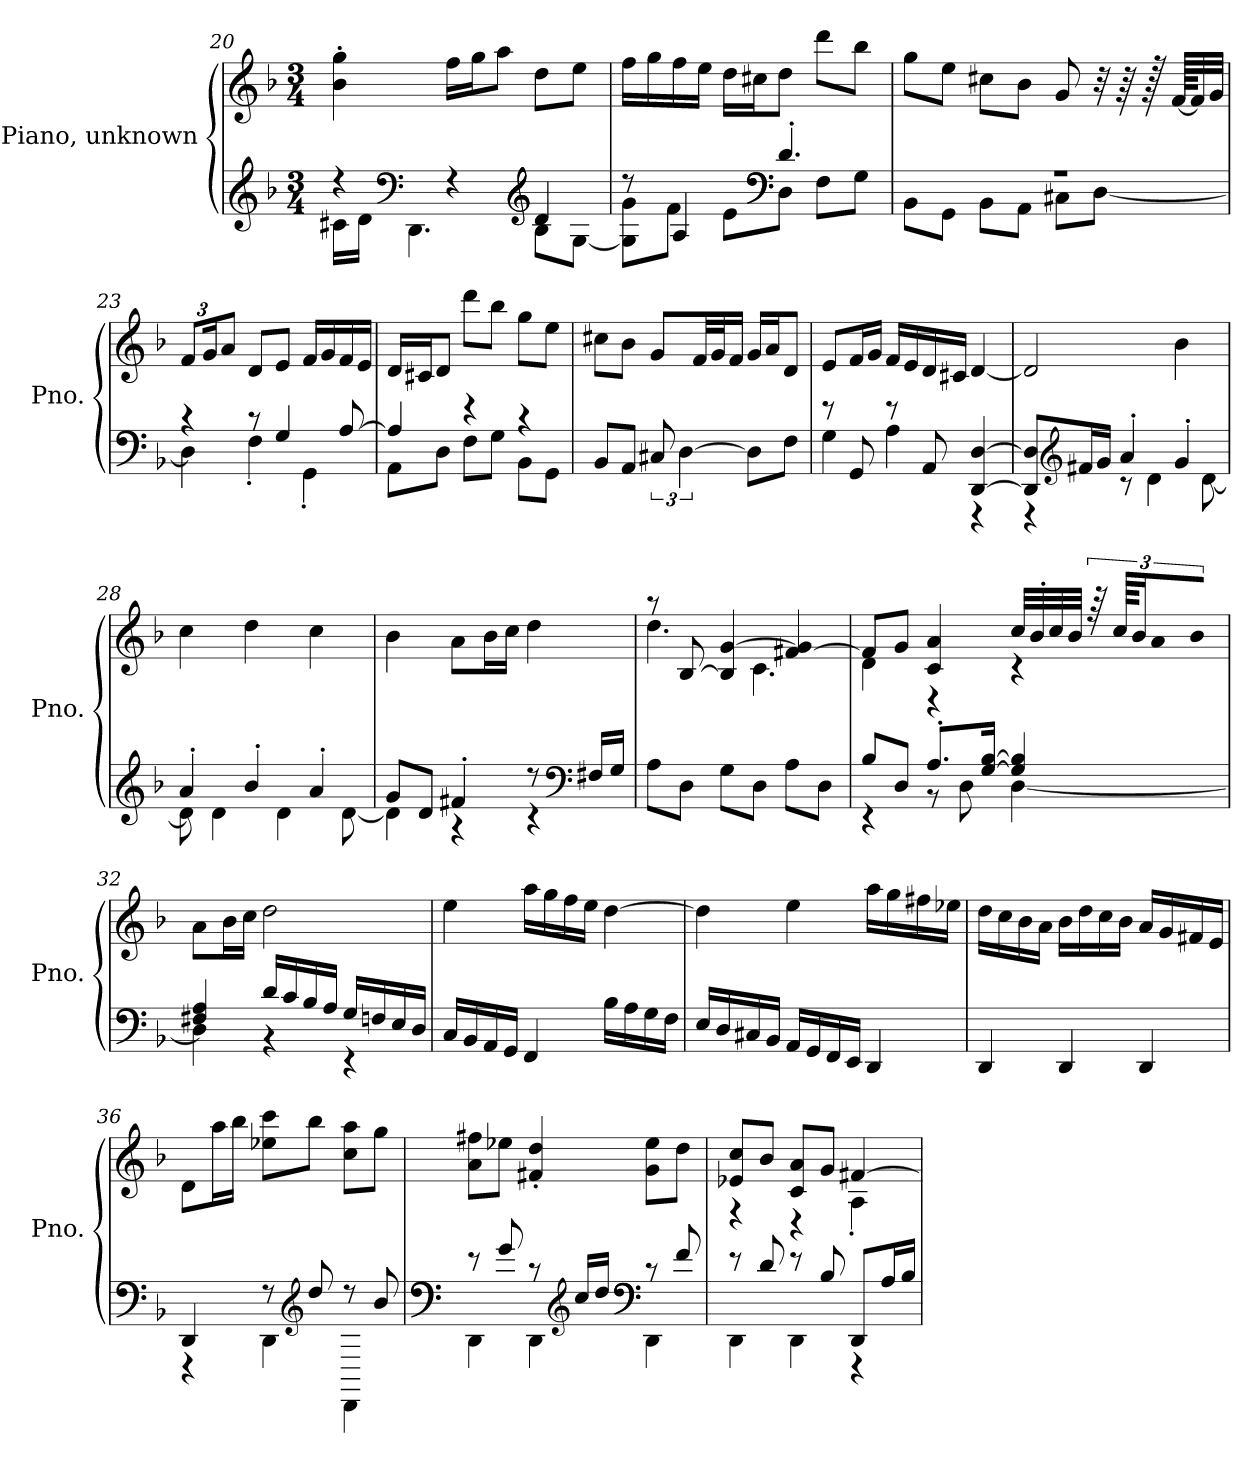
**kern	**kern
*part1	*part1
*staff2	*staff1
*I"Piano, unknown	*
*I'Pno.	*
!!LO:PB:g=z
*clefG2	*clefG2
*k[b-]	*k[b-]
*M3/4	*M3/4
=20	=20
*^	*
4r	16c#X\LL	4b-\' 4gg\'
.	16d\JJ	.
*clefF4	*	*
.	4.DD\	.
4r	.	16ff\LL
.	.	16gg\J
.	.	8aa\J
*clefG2	*	*
4d/	8B-\L	8dd\L
.	[8G\J	8ee\J
=21	=21	=21
8r	8G\] 8g\L	16ff\LL
.	.	16gg\
4A/	8f\J	16ff\
.	.	16ee\JJ
.	8e\L	16dd\LL
.	.	16cc#X\J
*clefF4	*	*
4.d'/	8D\J	8dd\J
.	8F\L	8ddd\L
.	8G\J	8bb-\J
=22	=22	=22
2.r	8BB-\L	8gg\L
.	8GG\J	8ee\J
.	8BB-\L	8cc#X\L
.	8AA\J	8b-\J
.	8C#X\L	8g/
.	[8D\J	32r
.	.	64r
.	.	128r
.	.	[128f/KKLLL
.	.	32f/]
.	.	32g/JJJ
!!LO:LB:g=z
=23	=23	=23
*	*	*Xbrackettup
4r	4D\]	12f/L
.	.	24g/K
.	.	8a/J
8r	4F'\	8d/L
4G/	.	8e/J
.	4GG'\	16f/LL
.	.	16g/
[8A/	.	16f/
.	.	16e/JJ
=24	=24	=24
4A/]	8AA\L	16d/LL
.	.	16c#X/J
.	8D\J	8d/J
4r	8F\L	8ddd\L
.	8G\J	8bb-\J
4r	8BB-\L	8gg\L
.	8GG\J	8ee\J
*v	*v	*
=25	=25
8BB-/L	8cc#X\L
8AA/J	8b-\J
12C#X/	8g/L
[6D\	.
.	32f/LL
.	32g/J
.	16f/JJ
8D\L]	16g/LL
.	16a/J
8F\J	8d/J
=26	=26
*^	*
8r	4G\	8e/L
8GG/	.	16f/L
.	.	16g/JJ
8r	4A\	16f/LL
.	.	16e/
8AA/	.	16d/
.	.	16c#X/JJ
[4DD/ [4D/	4r	[4d/
!!LO:LB:g=z
=27	=27	=27
8DD/] 8D/]L	4r	2d/]
*clefG2	*	*
16f#X/L	.	.
16g/JJ	.	.
4a'/	8r	.
.	4d\	.
4g'/	.	4b-\
.	[8d\	.
=28	=28	=28
4a'/	8d\]	4cc\
.	4d\	.
4b-'/	.	4dd\
.	4d\	.
4a'/	.	4cc\
.	[8d\	.
=29	=29	=29
8g/L	4d\]	4b-\
8d/J	.	.
4f#X'/	4r	8a\L
.	.	16b-\L
.	.	16cc\JJ
8r	4r	4dd\
*clefF4	*	*
16F#X/LL	.	.
16G/JJ	.	.
*v	*v	*
=30	=30
*	*^
8A\L	8r	4.dd\
8D\J	[8B-/	.
8G\L	4B-/] [4g/	.
8D\J	.	4.c\
8A\L	[4f#X/ 4g/]	.
8D\J	.	.
!!LO:LB:g=z	!!
=31	=31	=31
*^	*	*
8B-/L	4r	8f#/L]	4d\
8D/J	.	8g/J	.
8.A'/L	8r	4c/ 4a/	4r
.	8D\	.	.
[16G/ [16B-/Jk	.	.	.
4G/] 4B-/]	[4D\	32cc/LLL	4r
.	.	32b-'/	.
.	.	32cc/	.
.	.	32b-/JJJ	.
*	*	*brackettup	*
.	.	96r	.
.	.	96cc/KKLL	.
.	.	24b-/	.
.	.	32a/L	.
.	.	32b-/JJJ	.
*	*	*v	*v
=32	=32	=32
4F#X/ 4A/	4D\]	8a\L
.	.	16b-\L
.	.	16cc\JJ
16d/LL	4r	2dd\
16c/	.	.
16B-/	.	.
16A/JJ	.	.
16G/LL	4r	.
16Fn/	.	.
16E/	.	.
16D/JJ	.	.
*v	*v	*
=33	=33
16C/LL	4ee\
16BB-/	.
16AA/	.
16GG/JJ	.
4FF/	16aa\LL
.	16gg\
.	16ff\
.	16ee\JJ
16B-\LL	[4dd\
16A\	.
16G\	.
16F\JJ	.
!!LO:LB:g=z
=34	=34
16E/LL	4dd\]
16D/	.
16C#X/	.
16BB-/JJ	.
16AA/LL	4ee\
16GG/	.
16FF/	.
16EE/JJ	.
4DD/	16aa\LL
.	16gg\
.	16ff#X\
.	16ee-X\JJ
=35	=35
4DD/	16dd\LL
.	16cc\
.	16b-\
.	16a\JJ
4DD/	16b-\LL
.	16dd\
.	16cc\
.	16b-\JJ
4DD/	16a/LL
.	16g/
.	16f#X/
.	16e/JJ
=36	=36
*^	*
4DD/	4r	8d\L
.	.	16aa\L
.	.	16bb-\JJ
8r	4DD\	8ee-X\ 8ccc\L
*clefG2	*	*
8dd/	.	8bb-\J
8r	4DD\	8cc\ 8aa\L
8b-/	.	8gg\J
!!LO:LB:g=z
=37	=37	=37
*clefF4	*	*
8r	4DD\	8a\ 8ff#X\L
8g/	.	8ee-X\J
8r	4DD\	4f#X/' 4dd/'
*clefG2	*	*
16cc/LL	.	.
16dd/JJ	.	.
*clefF4	*	*
8r	4DD\	8g\ 8ee-\L
8f/	.	8dd\J
=38	=38	=38
*	*	*^
8r	4DD\	8e-X/ 8cc/L	4r
8d/	.	8b-/J	.
8r	4DD\	8c/ 8a/L	4r
8B-/	.	8g/J	.
8DD/L	4r	[4f#X/	4A'\
16A/L	.	.	.
16B-/JJ	.	.	.
*v	*v	*	*
*	*v	*v
=	=
*-	*-
